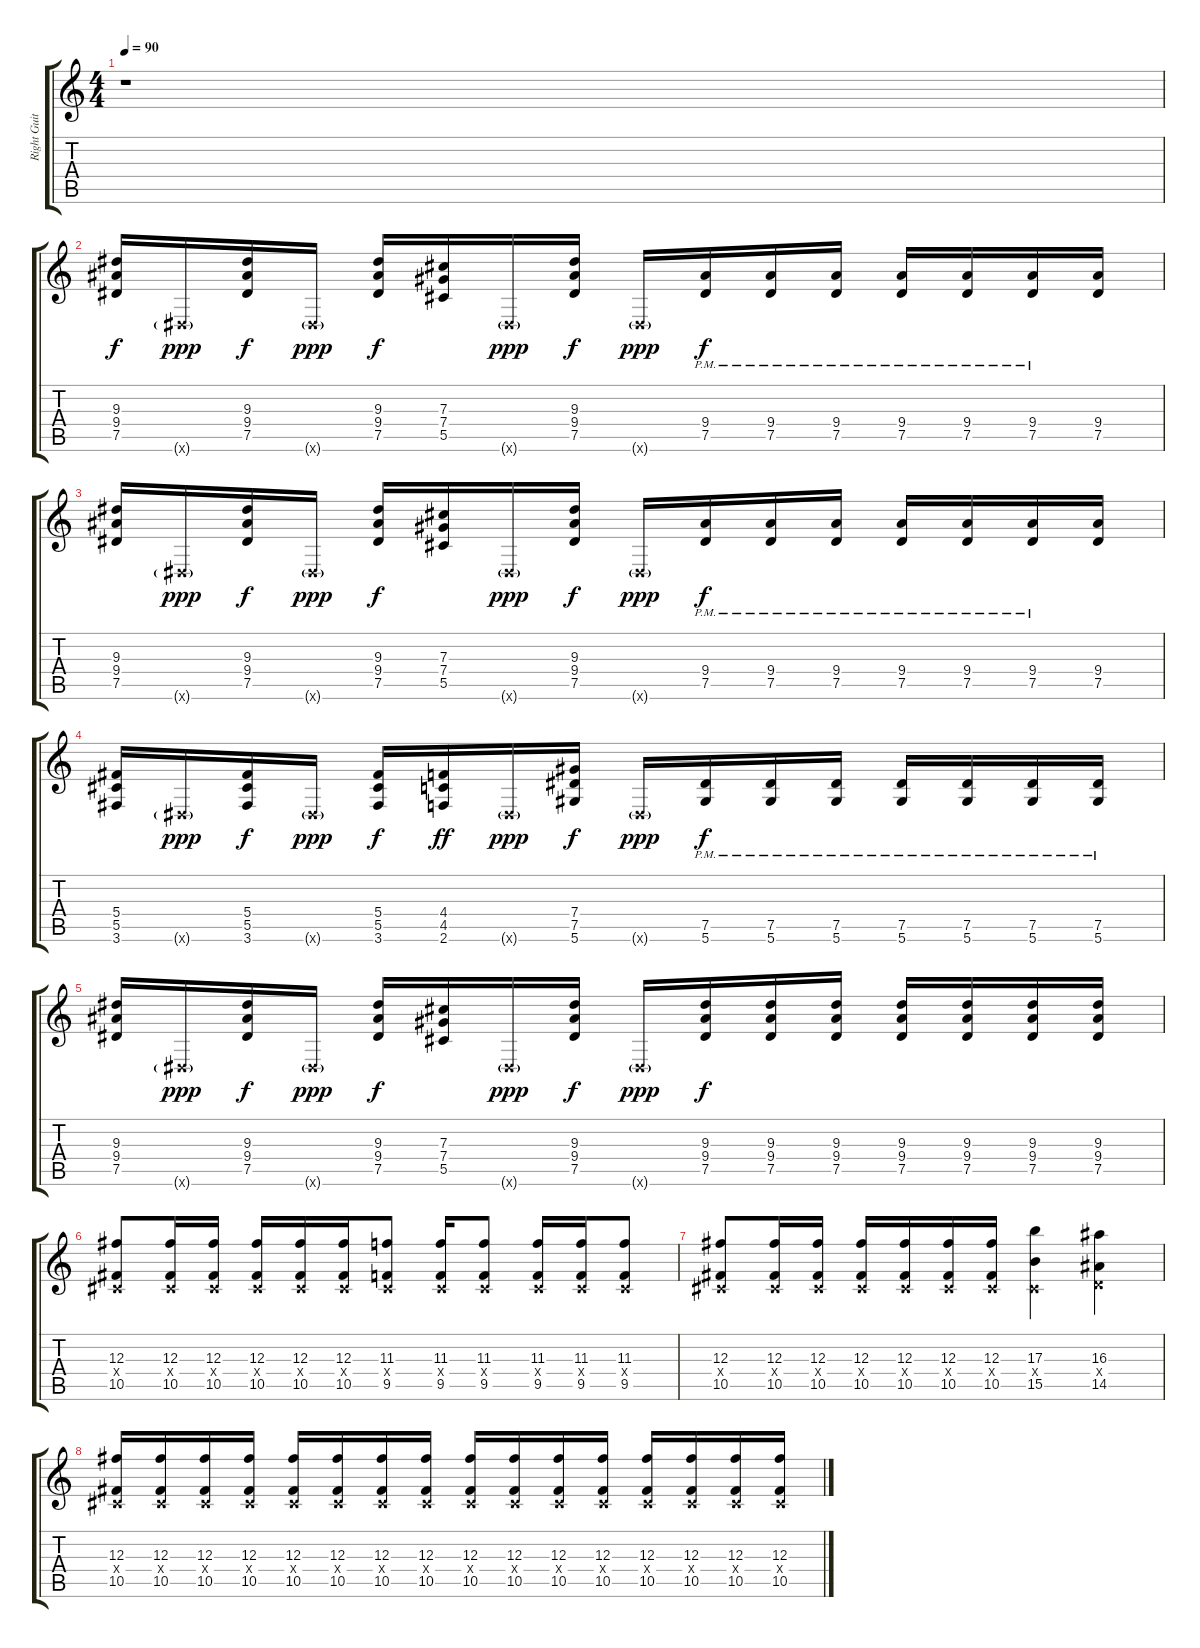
\track ("Right Guitar" "Right Guit") {instrument distortionguitar}
\staff {score tabs}
\tuning (Eb4 Bb3 Gb3 Db3 Ab2 Eb2) {hide}
\ts (4 4)
\tempo 90
\clef g2
\ks c
r.1{dy mp} |
(9.3 9.4 7.5).16{dy f} 0.6{g x}.16{dy ppp} (9.3 9.4 7.5).16{dy f} 0.6{g x}.16{dy ppp} (9.3 9.4 7.5).16{dy f} (7.3 7.4 5.5).16 0.6{g x}.16{dy ppp} (9.3 9.4 7.5).16{dy f} 0.6{g x}.16{dy ppp} (9.4{pm} 7.5{pm}).16{dy f} (9.4{pm} 7.5{pm}).16 (9.4{pm} 7.5{pm}).16 (9.4{pm} 7.5{pm}).16 (9.4{pm} 7.5{pm}).16 (9.4{pm} 7.5{pm}).16 (9.4 7.5).16 |
(9.3 9.4 7.5).16 0.6{g x}.16{dy ppp} (9.3 9.4 7.5).16{dy f} 0.6{g x}.16{dy ppp} (9.3 9.4 7.5).16{dy f} (7.3 7.4 5.5).16 0.6{g x}.16{dy ppp} (9.3 9.4 7.5).16{dy f} 0.6{g x}.16{dy ppp} (9.4{pm} 7.5{pm}).16{dy f} (9.4{pm} 7.5{pm}).16 (9.4{pm} 7.5{pm}).16 (9.4{pm} 7.5{pm}).16 (9.4{pm} 7.5{pm}).16 (9.4{pm} 7.5{pm}).16 (9.4 7.5).16 |
(5.4 5.5 3.6).16 0.6{g x}.16{dy ppp} (5.4 5.5 3.6).16{dy f} 0.6{g x}.16{dy ppp} (5.4 5.5 3.6).16{dy f} (4.4 4.5 2.6).16{dy ff} 0.6{g x}.16{dy ppp} (7.4 7.5 5.6).16{dy f} 0.6{g x}.16{dy ppp} (7.5{pm} 5.6{pm}).16{dy f} (7.5{pm} 5.6{pm}).16 (7.5{pm} 5.6{pm}).16 (7.5{pm} 5.6{pm}).16 (7.5{pm} 5.6{pm}).16 (7.5{pm} 5.6{pm}).16 (7.5{pm} 5.6{pm}).16 |
(9.3 9.4 7.5).16 0.6{g x}.16{dy ppp} (9.3 9.4 7.5).16{dy f} 0.6{g x}.16{dy ppp} (9.3 9.4 7.5).16{dy f} (7.3 7.4 5.5).16 0.6{g x}.16{dy ppp} (9.3 9.4 7.5).16{dy f} 0.6{g x}.16{dy ppp} (9.3 9.4 7.5).16{dy f} (9.3 9.4 7.5).16 (9.3 9.4 7.5).16 (9.3 9.4 7.5).16 (9.3 9.4 7.5).16 (9.3 9.4 7.5).16 (9.3 9.4 7.5).16 |
(12.3 0.4{x} 10.5).8 (12.3 0.4{x} 10.5).16 (12.3 0.4{x} 10.5).16 (12.3 0.4{x} 10.5).16 (12.3 0.4{x} 10.5).16 (12.3 0.4{x} 10.5).16 (11.3 0.4{x} 9.5).8 (11.3 0.4{x} 9.5).16 (11.3 0.4{x} 9.5).8 (11.3 0.4{x} 9.5).16 (11.3 0.4{x} 9.5).16 (11.3 0.4{x} 9.5).8 |
(12.3 0.4{x} 10.5).8 (12.3 0.4{x} 10.5).16 (12.3 0.4{x} 10.5).16 (12.3 0.4{x} 10.5).16 (12.3 0.4{x} 10.5).16 (12.3 0.4{x} 10.5).16 (12.3 0.4{x} 10.5).16 (17.3 0.4{x} 15.5).4 (16.3 1.4{x} 14.5).4 |
(12.3 0.4{x} 10.5).16 (12.3 0.4{x} 10.5).16 (12.3 0.4{x} 10.5).16 (12.3 0.4{x} 10.5).16 (12.3 0.4{x} 10.5).16 (12.3 0.4{x} 10.5).16 (12.3 0.4{x} 10.5).16 (12.3 0.4{x} 10.5).16 (12.3 0.4{x} 10.5).16 (12.3 0.4{x} 10.5).16 (12.3 0.4{x} 10.5).16 (12.3 0.4{x} 10.5).16 (12.3 0.4{x} 10.5).16 (12.3 0.4{x} 10.5).16 (12.3 0.4{x} 10.5).16 (12.3 0.4{x} 10.5).16
